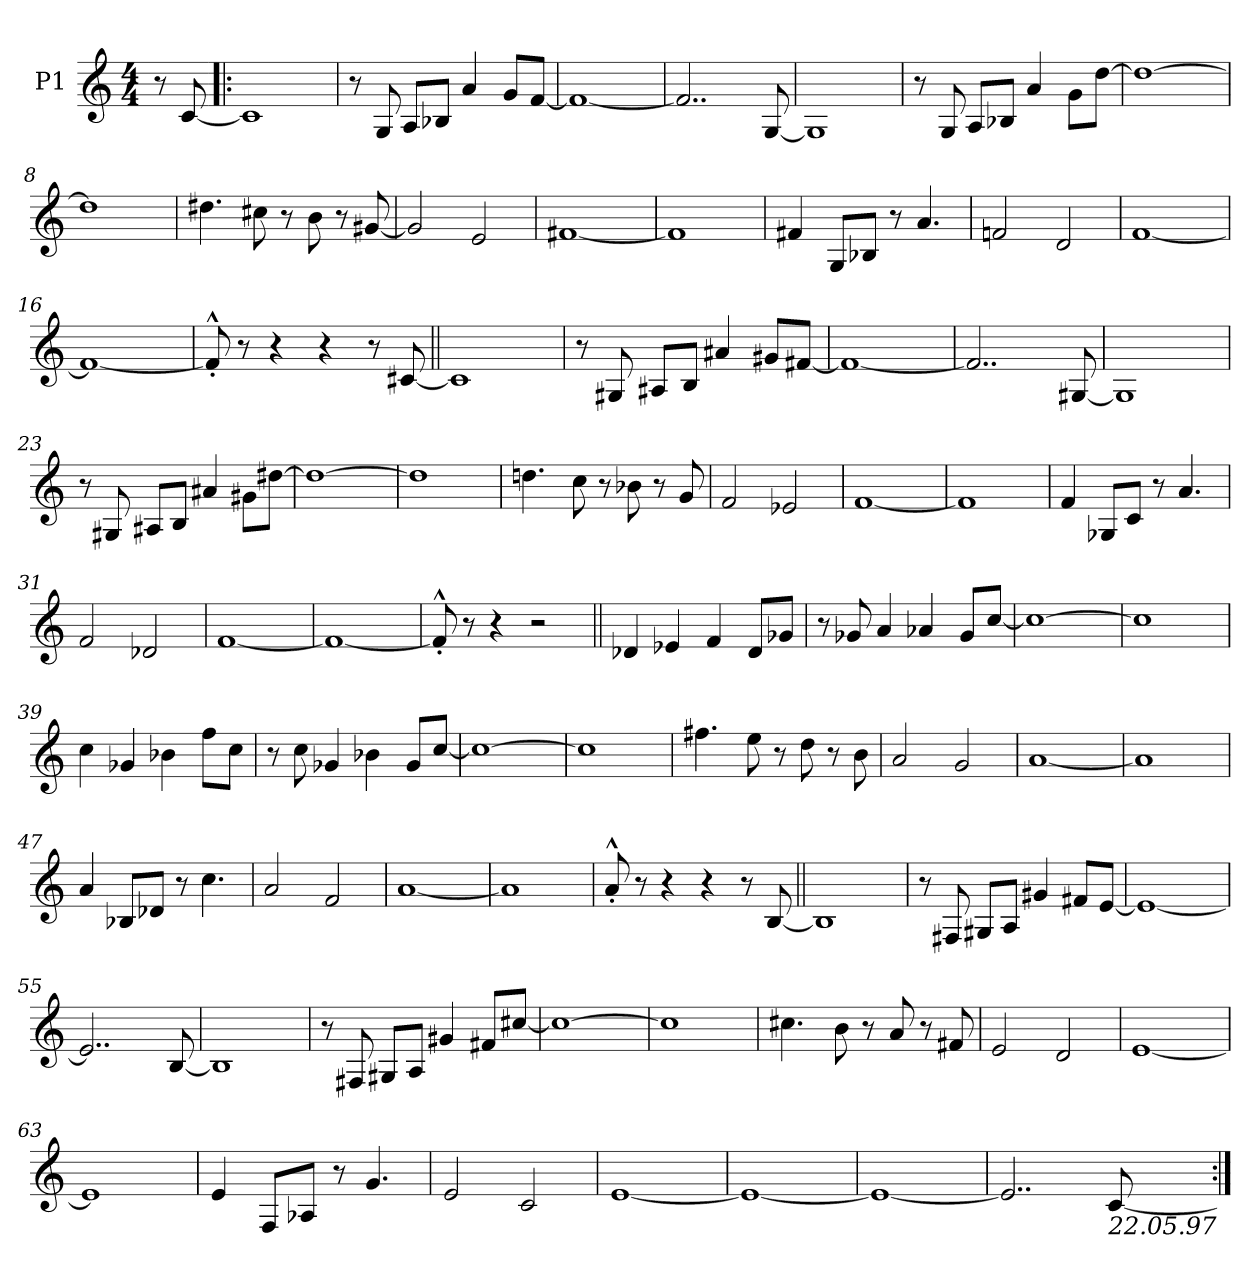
**kern
*part1
*staff1
*I"P1
!!LO:PB:g=z
*clefG2
*k[]
*M4/4
=
8r
[<8ci/
=1!|:
1ci]
=2
8r
8Gi/
8Ai/L
8B-Xi/J
4ai/
8gi/L
[<8fi/J
=3
1fi_<
=4
2..fi/]
[<8Gi/
!!LO:LB:g=z
=5
1Gi]
=6
8r
8Gi/
8Ai/L
8B-Xi/J
4ai/
8gi\L
[>8ddi\J
=7
1ddi_>
=8
1ddi]
!!LO:LB:g=z
=9
4.dd#Xi\
8cc#Xi\
8r
8bi\
8r
[<8g#Xi/
=10
2g#i/]
2ei/
=11
[<1f#Xi
=12
1f#i]
!!LO:LB:g=z
=13
4f#Xi/
8Gi/L
8B-Xi/J
8r
4.ai/
=14
2fni/
2di/
=15
[<1fi
=16
1fi_<
=17
8f'^^i/]
8r
4r
4r
8r
[<8c#Xi/
!!LO:LB:g=z
=18||
1c#i]
=19
8r
8G#Xi/
8A#Xi/L
8Bi/J
4a#Xi/
8g#Xi/L
[<8f#Xi/J
=20
1f#i_<
=21
2..f#i/]
[<8G#Xi/
!!LO:LB:g=z
=22
1G#i]
=23
8r
8G#Xi/
8A#Xi/L
8Bi/J
4a#Xi/
8g#Xi\L
[>8dd#Xi\J
=24
1dd#i_>
=25
1dd#i]
!!LO:LB:g=z
=26
4.ddni\
8cci\
8r
8b-Xi\
8r
8gi/
=27
2fi/
2e-Xi/
=28
[<1fi
=29
1fi]
!!LO:LB:g=z
=30
4fi/
8G-Xi/L
8ci/J
8r
4.ai/
=31
2fi/
2d-Xi/
=32
[<1fi
=33
1fi_<
=34
8f'^^i/]
8r
4r
2r
!!LO:PB:g=z
=35||
4d-Xi/
4e-Xi/
4fi/
8d-i/L
8g-Xi/J
=36
8r
8g-Xi/
4ai/
4a-Xi/
8g-i/L
[<8cci/J
=37
1cci_<
=38
1cci]
!!LO:LB:g=z
=39
4cci\
4g-Xi/
4b-Xi\
8ffi\L
8cci\J
=40
8r
8cci\
4g-Xi/
4b-Xi\
8g-i/L
[<8cci/J
=41
1cci_<
=42
1cci]
!!LO:LB:g=z
=43
4.ff#Xi\
8eei\
8r
8ddi\
8r
8bi\
=44
2ai/
2gi/
=45
[<1ai
=46
1ai]
!!LO:LB:g=z
=47
4ai/
8B-Xi/L
8d-Xi/J
8r
4.cci\
=48
2ai/
2fi/
=49
[<1ai
=50
1ai]
=51
8a'^^i/
8r
4r
4r
8r
[<8Bi/
!!LO:LB:g=z
=52||
1Bi]
=53
8r
8F#Xi/
8G#Xi/L
8Ai/J
4g#Xi/
8f#Xi/L
[<8ei/J
=54
1ei_<
=55
2..ei/]
[<8Bi/
!!LO:LB:g=z
=56
1Bi]
=57
8r
8F#Xi/
8G#Xi/L
8Ai/J
4g#Xi/
8f#Xi/L
[<8cc#Xi/J
=58
1cc#i_<
=59
1cc#i]
!!LO:LB:g=z
=60
4.cc#Xi\
8bi\
8r
8ai/
8r
8f#Xi/
=61
2ei/
2di/
=62
[<1ei
=63
1ei]
!!LO:LB:g=z
=64
4ei/
8Fi/L
8A-Xi/J
8r
4.gi/
=65
2ei/
2ci/
=66
[<1ei
=67
1ei_<
=68
1ei_<
=69
2..ei/]
!LO:TX:b:i:t=22.05.97
[<8ci/
=:|!
*-
